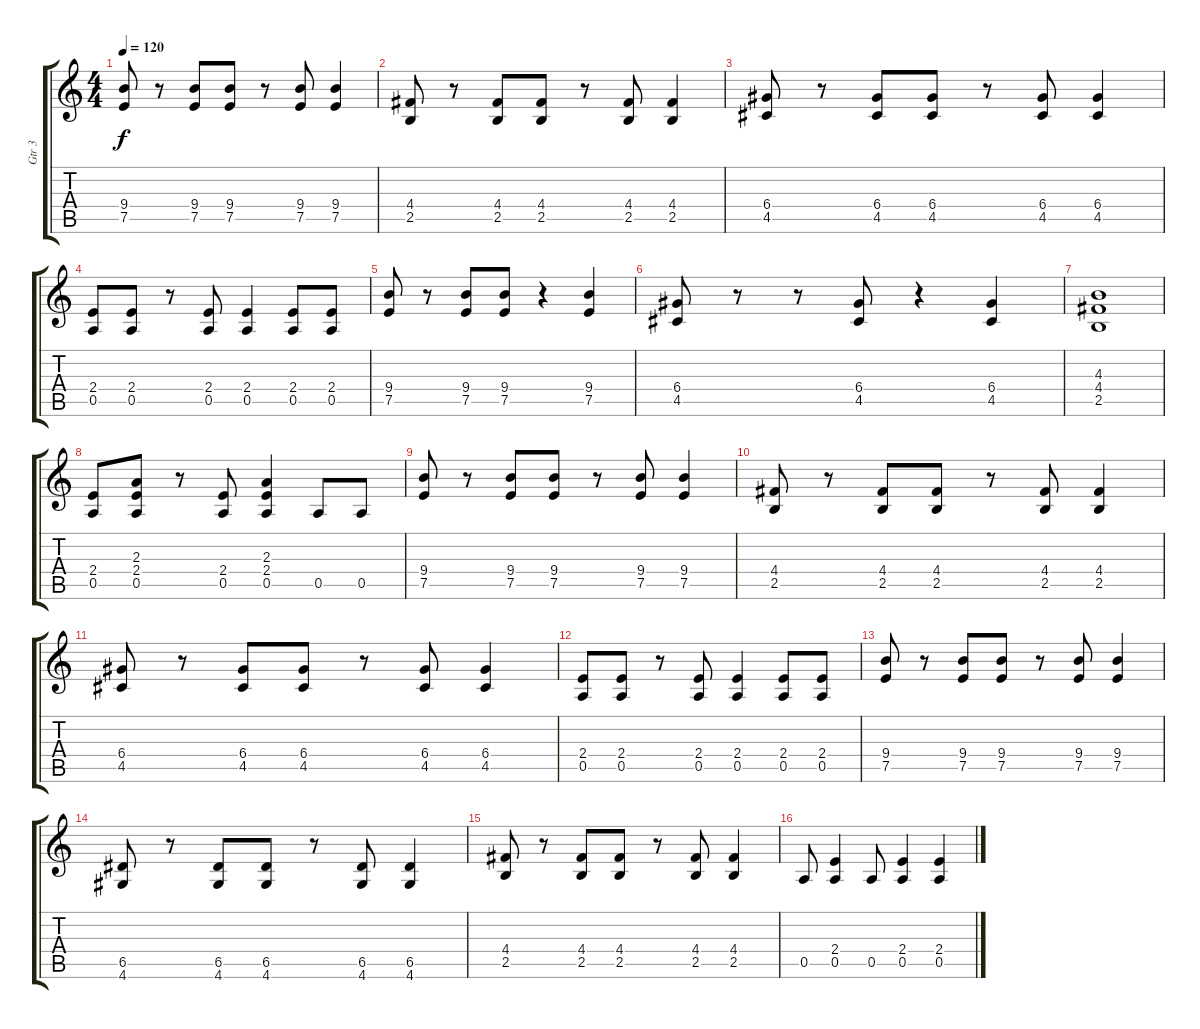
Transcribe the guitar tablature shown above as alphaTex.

\track ("Gtr 3" "Gtr 3") {instrument overdrivenguitar}
\staff {score tabs}
\tuning (E4 B3 G3 D3 A2 E2) {hide}
\ts (4 4)
\tempo 120
\clef g2
\ks c
(9.4 7.5).8{dy f} r.8 (9.4 7.5).8 (9.4 7.5).8 r.8 (9.4 7.5).8 (9.4 7.5).4 |
(4.4 2.5).8 r.8 (4.4 2.5).8 (4.4 2.5).8 r.8 (4.4 2.5).8 (4.4 2.5).4 |
(6.4 4.5).8 r.8 (6.4 4.5).8 (6.4 4.5).8 r.8 (6.4 4.5).8 (6.4 4.5).4 |
(2.4 0.5).8 (2.4 0.5).8 r.8 (2.4 0.5).8 (2.4 0.5).4 (2.4 0.5).8 (2.4 0.5).8 |
(9.4 7.5).8 r.8 (9.4 7.5).8 (9.4 7.5).8 r.4 (9.4 7.5).4 |
(6.4 4.5).8 r.8 r.8 (6.4 4.5).8 r.4 (6.4 4.5).4 |
(4.3 4.4 2.5).1 |
(2.4 0.5).8 (2.3 2.4 0.5).8 r.8 (2.4 0.5).8 (2.3 2.4 0.5).4 0.5.8 0.5.8 |
(9.4 7.5).8 r.8 (9.4 7.5).8 (9.4 7.5).8 r.8 (9.4 7.5).8 (9.4 7.5).4 |
(4.4 2.5).8 r.8 (4.4 2.5).8 (4.4 2.5).8 r.8 (4.4 2.5).8 (4.4 2.5).4 |
(6.4 4.5).8 r.8 (6.4 4.5).8 (6.4 4.5).8 r.8 (6.4 4.5).8 (6.4 4.5).4 |
(2.4 0.5).8 (2.4 0.5).8 r.8 (2.4 0.5).8 (2.4 0.5).4 (2.4 0.5).8 (2.4 0.5).8 |
(9.4 7.5).8 r.8 (9.4 7.5).8 (9.4 7.5).8 r.8 (9.4 7.5).8 (9.4 7.5).4 |
(6.5 4.6).8 r.8 (6.5 4.6).8 (6.5 4.6).8 r.8 (6.5 4.6).8 (6.5 4.6).4 |
(4.4 2.5).8 r.8 (4.4 2.5).8 (4.4 2.5).8 r.8 (4.4 2.5).8 (4.4 2.5).4 |
0.5.8 (2.4 0.5).4 0.5.8 (2.4 0.5).4 (2.4 0.5).4
